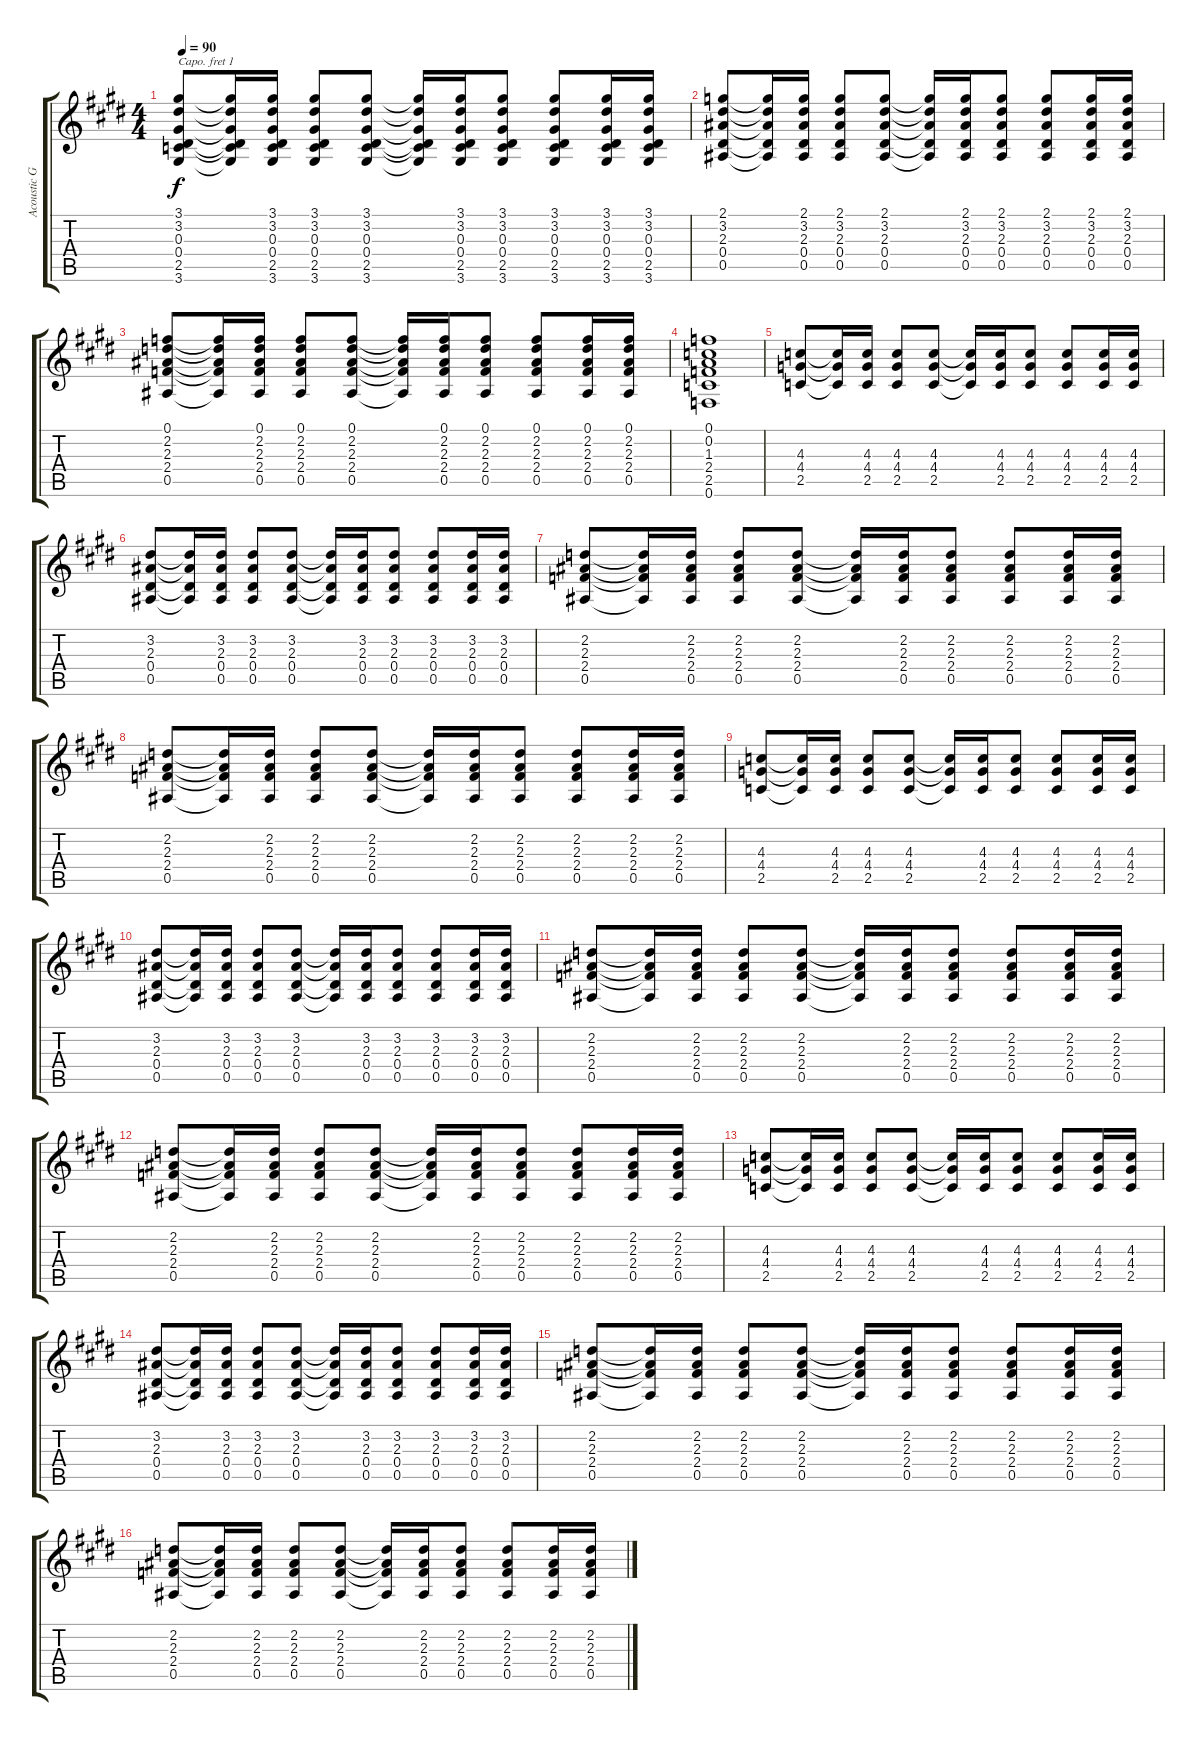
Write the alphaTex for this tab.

\track ("Acoustic Guitar 1 (C. Kroeger)" "Acoustic G") {instrument acousticguitarsteel}
\staff {score tabs}
\capo 1
\tuning (E4 B3 G3 D3 A2 E2) {hide}
\ts (4 4)
\tempo 90
\clef g2
\ks e
(3.1 3.2 0.3 0.4 2.5 3.6).8{dy f} (3.1{t} 3.2{t} 0.3{t} 0.4{t} 2.5{t} 3.6{t}).16 (3.1 3.2 0.3 0.4 2.5 3.6).16 (3.1 3.2 0.3 0.4 2.5 3.6).8 (3.1 3.2 0.3 0.4 2.5 3.6).8 (3.1{t} 3.2{t} 0.3{t} 0.4{t} 2.5{t} 3.6{t}).16 (3.1 3.2 0.3 0.4 2.5 3.6).16 (3.1 3.2 0.3 0.4 2.5 3.6).8 (3.1 3.2 0.3 0.4 2.5 3.6).8 (3.1 3.2 0.3 0.4 2.5 3.6).16 (3.1 3.2 0.3 0.4 2.5 3.6).16 |
(2.1 3.2 2.3 0.4 0.5).8 (2.1{t} 3.2{t} 2.3{t} 0.4{t} 0.5{t}).16 (2.1 3.2 2.3 0.4 0.5).16 (2.1 3.2 2.3 0.4 0.5).8 (2.1 3.2 2.3 0.4 0.5).8 (2.1{t} 3.2{t} 2.3{t} 0.4{t} 0.5{t}).16 (2.1 3.2 2.3 0.4 0.5).16 (2.1 3.2 2.3 0.4 0.5).8 (2.1 3.2 2.3 0.4 0.5).8 (2.1 3.2 2.3 0.4 0.5).16 (2.1 3.2 2.3 0.4 0.5).16 |
(0.1 2.2 2.3 2.4 0.5).8 (0.1{t} 2.2{t} 2.3{t} 2.4{t} 0.5{t}).16 (0.1 2.2 2.3 2.4 0.5).16 (0.1 2.2 2.3 2.4 0.5).8 (0.1 2.2 2.3 2.4 0.5).8 (0.1{t} 2.2{t} 2.3{t} 2.4{t} 0.5{t}).16 (0.1 2.2 2.3 2.4 0.5).16 (0.1 2.2 2.3 2.4 0.5).8 (0.1 2.2 2.3 2.4 0.5).8 (0.1 2.2 2.3 2.4 0.5).16 (0.1 2.2 2.3 2.4 0.5).16 |
(0.1 0.2 1.3 2.4 2.5 0.6).1 |
(4.3 4.4 2.5).8 (4.3{t} 4.4{t} 2.5{t}).16 (4.3 4.4 2.5).16 (4.3 4.4 2.5).8 (4.3 4.4 2.5).8 (4.3{t} 4.4{t} 2.5{t}).16 (4.3 4.4 2.5).16 (4.3 4.4 2.5).8 (4.3 4.4 2.5).8 (4.3 4.4 2.5).16 (4.3 4.4 2.5).16 |
(3.2 2.3 0.4 0.5).8 (3.2{t} 2.3{t} 0.4{t} 0.5{t}).16 (3.2 2.3 0.4 0.5).16 (3.2 2.3 0.4 0.5).8 (3.2 2.3 0.4 0.5).8 (3.2{t} 2.3{t} 0.4{t} 0.5{t}).16 (3.2 2.3 0.4 0.5).16 (3.2 2.3 0.4 0.5).8 (3.2 2.3 0.4 0.5).8 (3.2 2.3 0.4 0.5).16 (3.2 2.3 0.4 0.5).16 |
(2.2 2.3 2.4 0.5).8 (2.2{t} 2.3{t} 2.4{t} 0.5{t}).16 (2.2 2.3 2.4 0.5).16 (2.2 2.3 2.4 0.5).8 (2.2 2.3 2.4 0.5).8 (2.2{t} 2.3{t} 2.4{t} 0.5{t}).16 (2.2 2.3 2.4 0.5).16 (2.2 2.3 2.4 0.5).8 (2.2 2.3 2.4 0.5).8 (2.2 2.3 2.4 0.5).16 (2.2 2.3 2.4 0.5).16 |
(2.2 2.3 2.4 0.5).8 (2.2{t} 2.3{t} 2.4{t} 0.5{t}).16 (2.2 2.3 2.4 0.5).16 (2.2 2.3 2.4 0.5).8 (2.2 2.3 2.4 0.5).8 (2.2{t} 2.3{t} 2.4{t} 0.5{t}).16 (2.2 2.3 2.4 0.5).16 (2.2 2.3 2.4 0.5).8 (2.2 2.3 2.4 0.5).8 (2.2 2.3 2.4 0.5).16 (2.2 2.3 2.4 0.5).16 |
(4.3 4.4 2.5).8 (4.3{t} 4.4{t} 2.5{t}).16 (4.3 4.4 2.5).16 (4.3 4.4 2.5).8 (4.3 4.4 2.5).8 (4.3{t} 4.4{t} 2.5{t}).16 (4.3 4.4 2.5).16 (4.3 4.4 2.5).8 (4.3 4.4 2.5).8 (4.3 4.4 2.5).16 (4.3 4.4 2.5).16 |
(3.2 2.3 0.4 0.5).8 (3.2{t} 2.3{t} 0.4{t} 0.5{t}).16 (3.2 2.3 0.4 0.5).16 (3.2 2.3 0.4 0.5).8 (3.2 2.3 0.4 0.5).8 (3.2{t} 2.3{t} 0.4{t} 0.5{t}).16 (3.2 2.3 0.4 0.5).16 (3.2 2.3 0.4 0.5).8 (3.2 2.3 0.4 0.5).8 (3.2 2.3 0.4 0.5).16 (3.2 2.3 0.4 0.5).16 |
(2.2 2.3 2.4 0.5).8 (2.2{t} 2.3{t} 2.4{t} 0.5{t}).16 (2.2 2.3 2.4 0.5).16 (2.2 2.3 2.4 0.5).8 (2.2 2.3 2.4 0.5).8 (2.2{t} 2.3{t} 2.4{t} 0.5{t}).16 (2.2 2.3 2.4 0.5).16 (2.2 2.3 2.4 0.5).8 (2.2 2.3 2.4 0.5).8 (2.2 2.3 2.4 0.5).16 (2.2 2.3 2.4 0.5).16 |
(2.2 2.3 2.4 0.5).8 (2.2{t} 2.3{t} 2.4{t} 0.5{t}).16 (2.2 2.3 2.4 0.5).16 (2.2 2.3 2.4 0.5).8 (2.2 2.3 2.4 0.5).8 (2.2{t} 2.3{t} 2.4{t} 0.5{t}).16 (2.2 2.3 2.4 0.5).16 (2.2 2.3 2.4 0.5).8 (2.2 2.3 2.4 0.5).8 (2.2 2.3 2.4 0.5).16 (2.2 2.3 2.4 0.5).16 |
(4.3 4.4 2.5).8 (4.3{t} 4.4{t} 2.5{t}).16 (4.3 4.4 2.5).16 (4.3 4.4 2.5).8 (4.3 4.4 2.5).8 (4.3{t} 4.4{t} 2.5{t}).16 (4.3 4.4 2.5).16 (4.3 4.4 2.5).8 (4.3 4.4 2.5).8 (4.3 4.4 2.5).16 (4.3 4.4 2.5).16 |
(3.2 2.3 0.4 0.5).8 (3.2{t} 2.3{t} 0.4{t} 0.5{t}).16 (3.2 2.3 0.4 0.5).16 (3.2 2.3 0.4 0.5).8 (3.2 2.3 0.4 0.5).8 (3.2{t} 2.3{t} 0.4{t} 0.5{t}).16 (3.2 2.3 0.4 0.5).16 (3.2 2.3 0.4 0.5).8 (3.2 2.3 0.4 0.5).8 (3.2 2.3 0.4 0.5).16 (3.2 2.3 0.4 0.5).16 |
(2.2 2.3 2.4 0.5).8 (2.2{t} 2.3{t} 2.4{t} 0.5{t}).16 (2.2 2.3 2.4 0.5).16 (2.2 2.3 2.4 0.5).8 (2.2 2.3 2.4 0.5).8 (2.2{t} 2.3{t} 2.4{t} 0.5{t}).16 (2.2 2.3 2.4 0.5).16 (2.2 2.3 2.4 0.5).8 (2.2 2.3 2.4 0.5).8 (2.2 2.3 2.4 0.5).16 (2.2 2.3 2.4 0.5).16 |
(2.2 2.3 2.4 0.5).8 (2.2{t} 2.3{t} 2.4{t} 0.5{t}).16 (2.2 2.3 2.4 0.5).16 (2.2 2.3 2.4 0.5).8 (2.2 2.3 2.4 0.5).8 (2.2{t} 2.3{t} 2.4{t} 0.5{t}).16 (2.2 2.3 2.4 0.5).16 (2.2 2.3 2.4 0.5).8 (2.2 2.3 2.4 0.5).8 (2.2 2.3 2.4 0.5).16 (2.2 2.3 2.4 0.5).16
